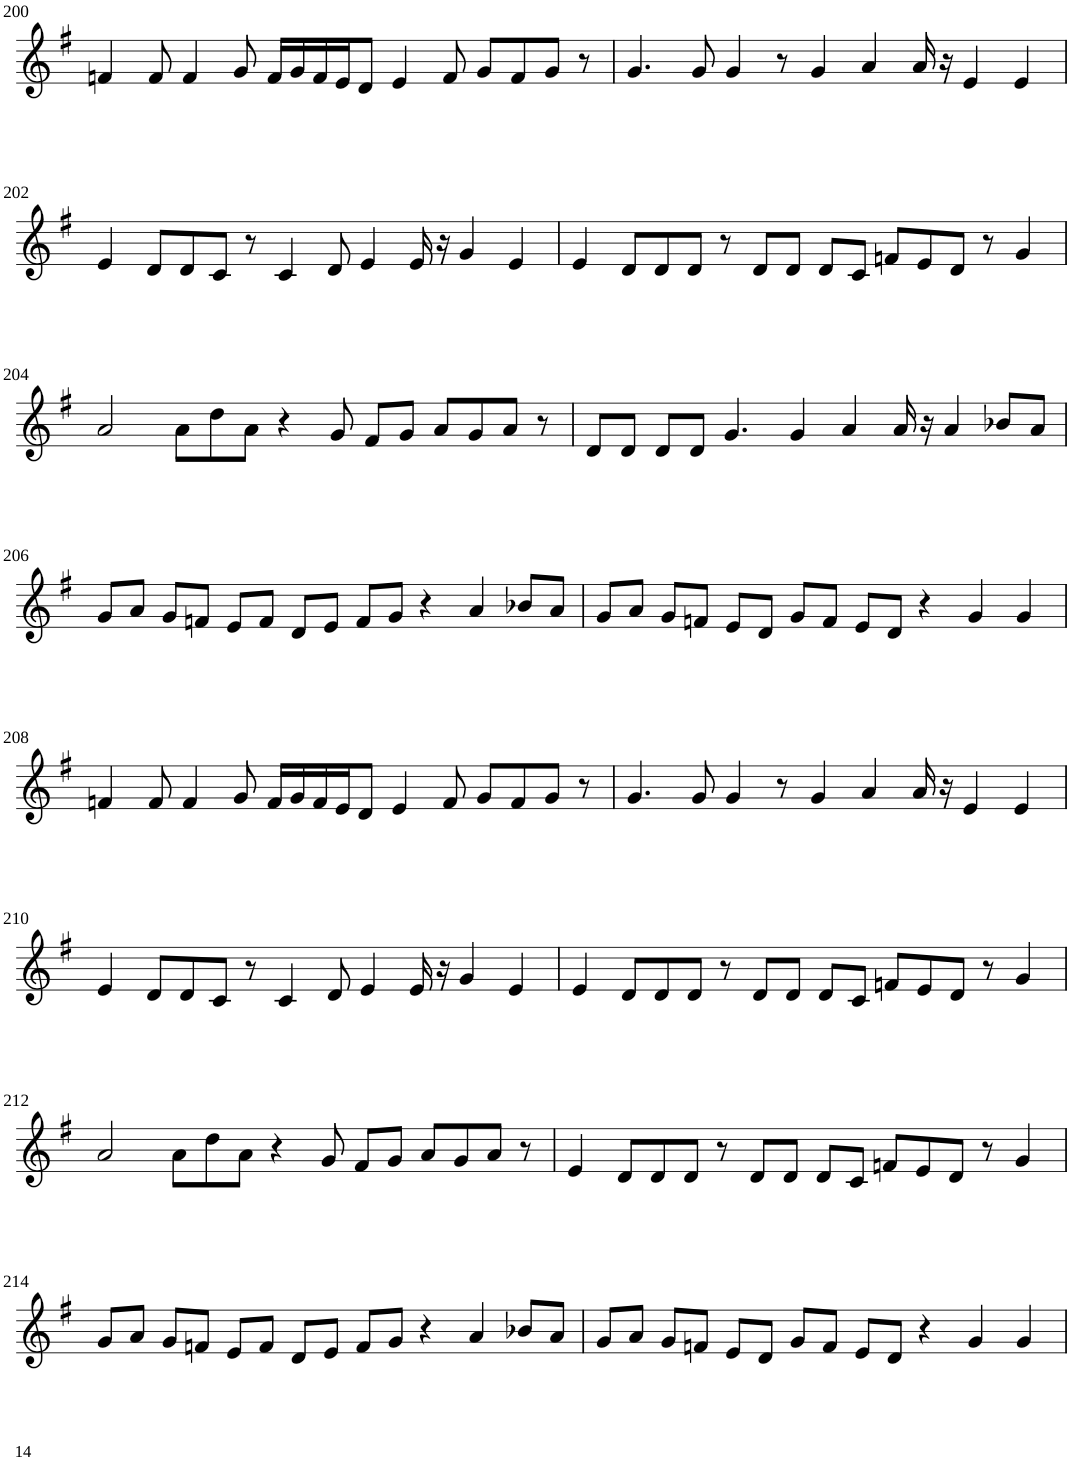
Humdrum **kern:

**kern
*part1
*staff1
*I"Violin
!!LO:PB:g=z
*clefG2
*k[f#]
*G:
*M8/4
=200
4fn/
8f/
4f/
8g/
16f/LL
16g/
16f/
16e/J
8d/J
4e/
8f/
8g/L
8f/
8g/J
8r
=201
4.g/
8g/
4g/
8r
4g/
4a/
16a/
16r
4e/
4e/
!!LO:LB:g=z
=202
4e/
8d/L
8d/
8c/J
8r
4c/
8d/
4e/
16e/
16r
4g/
4e/
=203
4e/
8d/L
8d/
8d/J
8r
8d/L
8d/J
8d/L
8c/J
8fn/L
8e/
8d/J
8r
4g/
!!LO:LB:g=z
=204
2a/
8a\L
8dd\
8a\J
4r
8g/
8f#/L
8g/J
8a/L
8g/
8a/J
8r
=205
8d/L
8d/J
8d/L
8d/J
4.g/
4g/
4a/
16a/
16r
4a/
8b-X/L
8a/J
!!LO:LB:g=z
=206
8g/L
8a/J
8g/L
8fn/J
8e/L
8f/J
8d/L
8e/J
8f/L
8g/J
4r
4a/
8b-X/L
8a/J
=207
8g/L
8a/J
8g/L
8fn/J
8e/L
8d/J
8g/L
8f/J
8e/L
8d/J
4r
4g/
4g/
!!LO:LB:g=z
=208
4fn/
8f/
4f/
8g/
16f/LL
16g/
16f/
16e/J
8d/J
4e/
8f/
8g/L
8f/
8g/J
8r
=209
4.g/
8g/
4g/
8r
4g/
4a/
16a/
16r
4e/
4e/
!!LO:LB:g=z
=210
4e/
8d/L
8d/
8c/J
8r
4c/
8d/
4e/
16e/
16r
4g/
4e/
=211
4e/
8d/L
8d/
8d/J
8r
8d/L
8d/J
8d/L
8c/J
8fn/L
8e/
8d/J
8r
4g/
!!LO:LB:g=z
=212
2a/
8a\L
8dd\
8a\J
4r
8g/
8f#/L
8g/J
8a/L
8g/
8a/J
8r
=213
4e/
8d/L
8d/
8d/J
8r
8d/L
8d/J
8d/L
8c/J
8fn/L
8e/
8d/J
8r
4g/
!!LO:LB:g=z
=214
8g/L
8a/J
8g/L
8fn/J
8e/L
8f/J
8d/L
8e/J
8f/L
8g/J
4r
4a/
8b-X/L
8a/J
=215
8g/L
8a/J
8g/L
8fn/J
8e/L
8d/J
8g/L
8f/J
8e/L
8d/J
4r
4g/
4g/
=
*-
